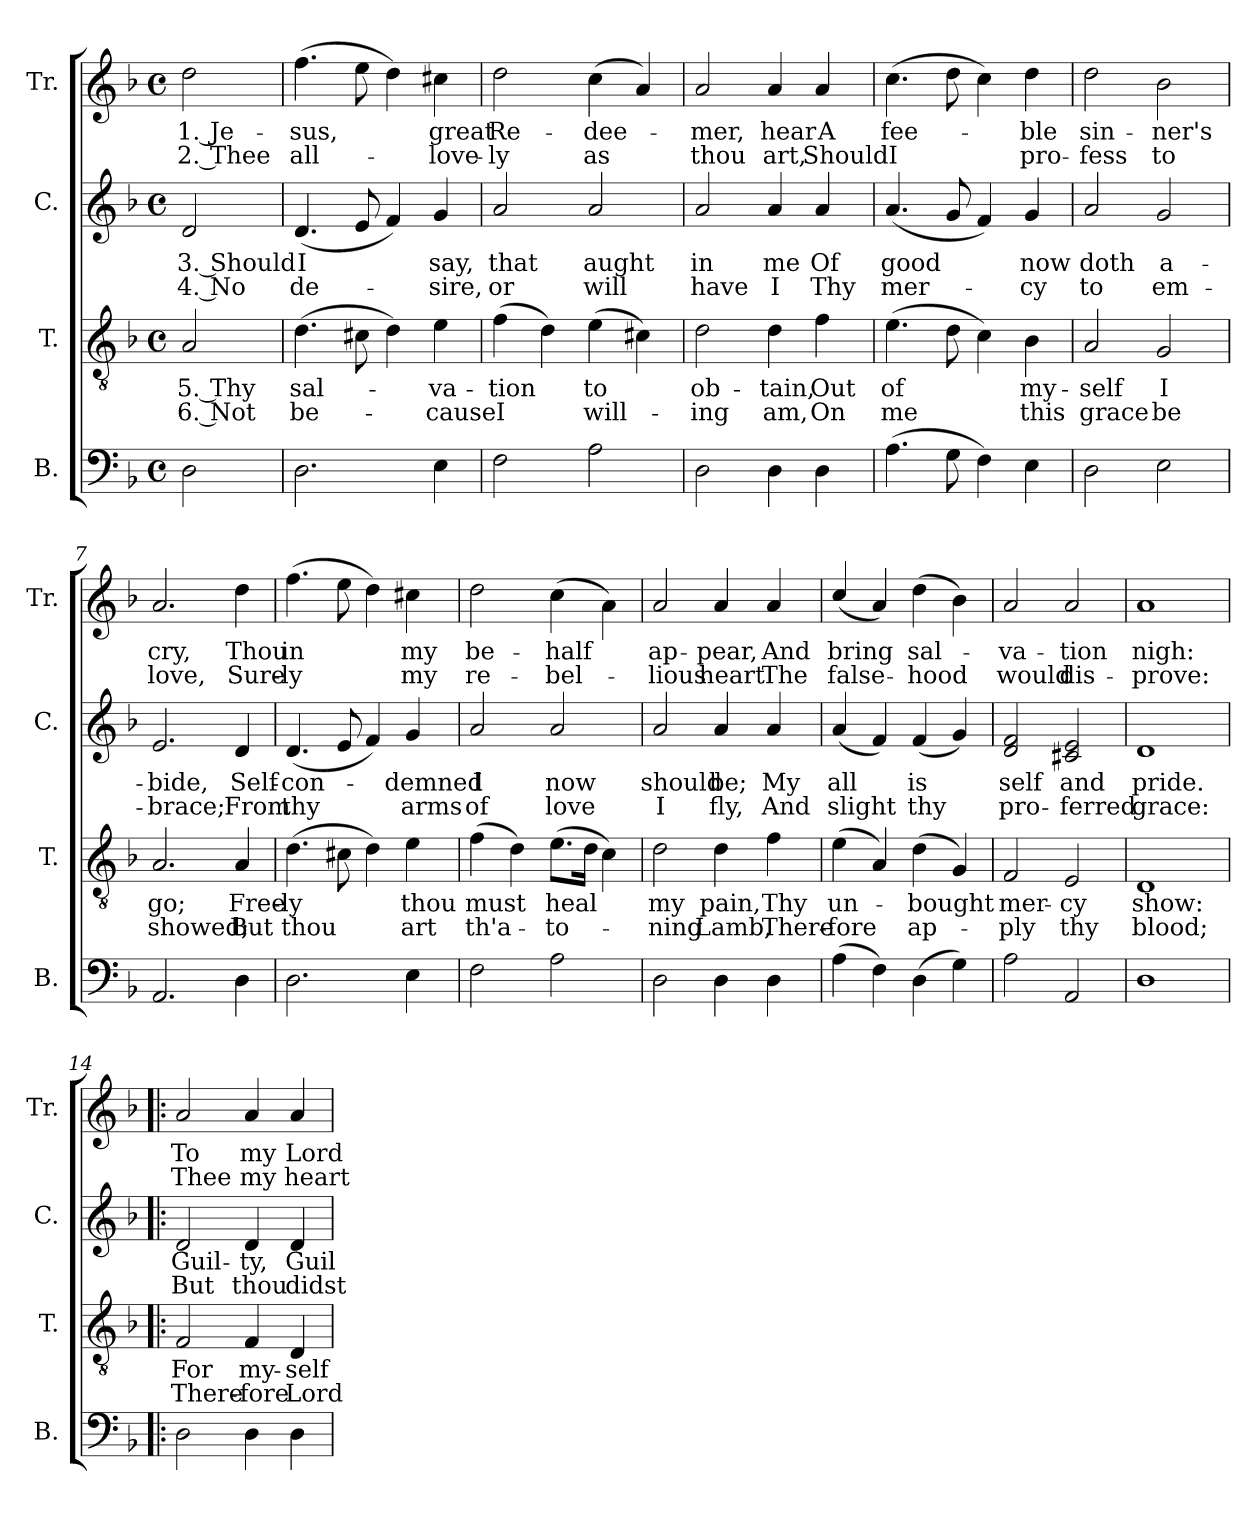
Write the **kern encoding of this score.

**kern	**kern	**text	**text	**kern	**text	**text	**kern	**text	**text
*part4	*part3	*part3	*part3	*part2	*part2	*part2	*part1	*part1	*part1
*staff4	*staff3	*staff3	*staff3	*staff2	*staff2	*staff2	*staff1	*staff1	*staff1
*I"B.	*I"T.	*	*	*I"C.	*	*	*I"Tr.	*	*
*I'B.	*I'T.	*	*	*I'C.	*	*	*I'Tr.	*	*
*clefF4	*clefGv2	*	*	*clefG2	*	*	*clefG2	*	*
*k[b-]	*k[b-]	*	*	*k[b-]	*	*	*k[b-]	*	*
*M4/4	*M4/4	*	*	*M4/4	*	*	*M4/4	*	*
*met(c)	*met(c)	*	*	*met(c)	*	*	*met(c)	*	*
*MM100	*MM100	*	*	*MM100	*	*	*MM100	*	*
=1	=1	=1	=1	=1	=1	=1	=1	=1	=1
2D\	2A/	5. Thy	6. Not	2d/	3. Should	4. No	2dd\	1. Je-	2. Thee
=2	=2	=2	=2	=2	=2	=2	=2	=2	=2
2.D\	(4.d\	sal-	be-	(4.d/	I	de-	(4.ff\	-sus,	all-
.	8c#X\	.	.	8e/	.	.	8ee\	.	.
.	4d\)	.	.	4f/)	.	.	4dd\)	.	.
4E\	4e\	-va-	-cause	4g/	say,	-sire,	4cc#X\	great	-love-
=3	=3	=3	=3	=3	=3	=3	=3	=3	=3
2F\	(4f\	-tion	I	2a/	that	or	2dd\	Re-	-ly
.	4d\)	.	.	.	.	.	.	.	.
2A\	(4e\	to	will-	2a/	aught	will	(4cc\	-dee-	as
.	4c#X\)	.	.	.	.	.	4a/)	.	.
=4	=4	=4	=4	=4	=4	=4	=4	=4	=4
2D\	2d\	ob-	-ing	2a/	in	have	2a/	-mer,	thou
4D\	4d\	-tain,	am,	4a/	me	I	4a/	hear	art,
4D\	4f\	Out	On	4a/	Of	Thy	4a/	A	Should
=5	=5	=5	=5	=5	=5	=5	=5	=5	=5
(4.A\	(4.e\	of	me	(4.a/	good	mer-	(4.cc\	fee-	I
8G\	8d\	.	.	8g/	.	.	8dd\	.	.
4F\)	4c\)	.	.	4f/)	.	.	4cc\)	.	.
4E\	4B-\	my-	this	4g/	now	-cy	4dd\	-ble	pro-
=6	=6	=6	=6	=6	=6	=6	=6	=6	=6
2D\	2A/	-self	grace	2a/	doth	to	2dd\	sin-	-fess
2E\	2G/	I	be	2g/	a-	em-	2b-\	-ner's	to
=7	=7	=7	=7	=7	=7	=7	=7	=7	=7
2.AA/	2.A/	go;	showed;	2.e/	-bide,	-brace;	2.a/	cry,	love,
4D\	4A/	Free-	But	4d/	Self-	From	4dd\	Thou	Sure-
=8	=8	=8	=8	=8	=8	=8	=8	=8	=8
2.D\	(4.d\	-ly	thou	(4.d/	-con-	thy	(4.ff\	in	-ly
.	8c#X\	.	.	8e/	.	.	8ee\	.	.
.	4d\)	.	.	4f/)	.	.	4dd\)	.	.
4E\	4e\	thou	art	4g/	-demned	arms	4cc#X\	my	my
!!LO:LB:g=z
=9	=9	=9	=9	=9	=9	=9	=9	=9	=9
2F\	(4f\	must	th'a-	2a/	I	of	2dd\	be-	re-
.	4d\)	.	.	.	.	.	.	.	.
2A\	(8.e\L	heal	-to-	2a/	now	love	(4cc\	-half	-bel-
.	16d\Jk	.	.	.	.	.	.	.	.
.	4c\)	.	.	.	.	.	4a\)	.	.
=10	=10	=10	=10	=10	=10	=10	=10	=10	=10
2D\	2d\	my	-ning	2a/	should	I	2a/	ap-	-lious
4D\	4d\	pain,	Lamb,	4a/	be;	fly,	4a/	-pear,	heart
4D\	4f\	Thy	There-	4a/	My	And	4a/	And	The
=11	=11	=11	=11	=11	=11	=11	=11	=11	=11
(4A\	(4e\	un-	-fore	(4a/	all	slight	(4cc/	bring	false-
4F\)	4A/)	.	.	4f/)	.	.	4a/)	.	.
(4D\	(4d\	-bought	ap-	(4f/	is	thy	(4dd\	sal-	-hood
4G\)	4G/)	.	.	4g/)	.	.	4b-\)	.	.
=12	=12	=12	=12	=12	=12	=12	=12	=12	=12
2A\	2F/	mer-	-ply	2d/ 2f/	self	pro-	2a/	-va-	would
2AA/	2E/	-cy	thy	2c#X/ 2e/	and	-ferred	2a/	-tion	dis-
=13	=13	=13	=13	=13	=13	=13	=13	=13	=13
1D	1D	show:	blood;	1d	pride.	grace:	1a	nigh:	-prove:
=14!|:	=14!|:	=14!|:	=14!|:	=14!|:	=14!|:	=14!|:	=14!|:	=14!|:	=14!|:
2D\	2F/	For	There-	2d/	Guil-	But	2a/	To	Thee
4D\	4F/	my-	-fore	4d/	-ty,	thou	4a/	my	my
4D\	4D/	-self	Lord	4d/	Guil-	didst	4a/	Lord	heart
=	=	=	=	=	=	=	=	=	=
*-	*-	*-	*-	*-	*-	*-	*-	*-	*-
